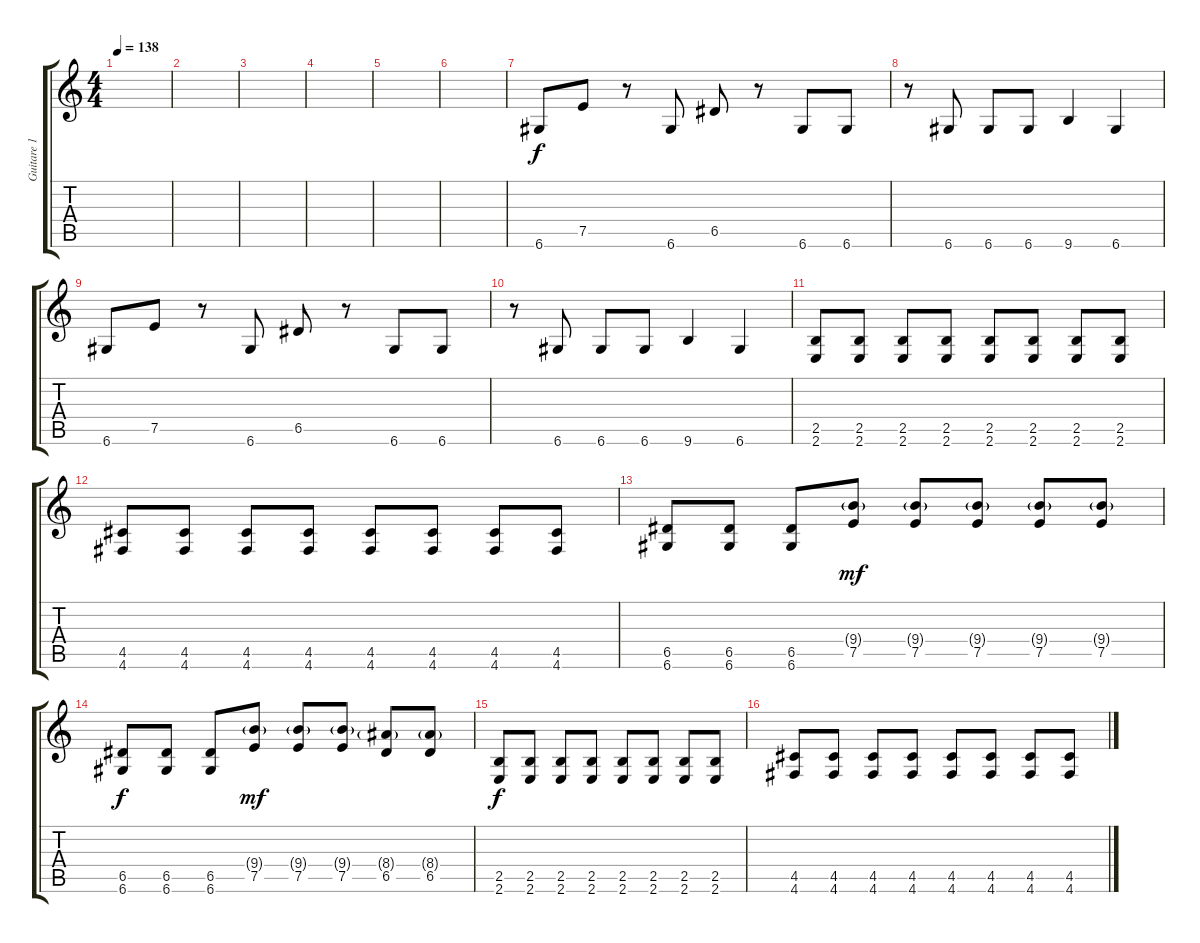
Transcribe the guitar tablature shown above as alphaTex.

\track ("Guitare 1" "Guitare 1") {instrument distortionguitar}
\staff {score tabs}
\tuning (E4 B3 G3 D3 A2 D2) {hide}
\ts (4 4)
\tempo 138
\clef g2
\ks c
|
|
|
|
|
|
6.6.8 7.5.8 r.8 6.6.8 6.5.8 r.8 6.6.8 6.6.8 |
r.8 6.6.8 6.6.8 6.6.8 9.6.4 6.6.4 |
6.6.8 7.5.8 r.8 6.6.8 6.5.8 r.8 6.6.8 6.6.8 |
r.8 6.6.8 6.6.8 6.6.8 9.6.4 6.6.4 |
(2.5 2.6).8{dy f} (2.5 2.6).8 (2.5 2.6).8 (2.5 2.6).8 (2.5 2.6).8 (2.5 2.6).8 (2.5 2.6).8 (2.5 2.6).8 |
(4.5 4.6).8 (4.5 4.6).8 (4.5 4.6).8 (4.5 4.6).8 (4.5 4.6).8 (4.5 4.6).8 (4.5 4.6).8 (4.5 4.6).8 |
(6.5 6.6).8 (6.5 6.6).8 (6.5 6.6).8 (9.4{g} 7.5).8{dy mf} (9.4{g} 7.5).8 (9.4{g} 7.5).8 (9.4{g} 7.5).8 (9.4{g} 7.5).8 |
(6.5 6.6).8{dy f} (6.5 6.6).8 (6.5 6.6).8 (9.4{g} 7.5).8{dy mf} (9.4{g} 7.5).8 (9.4{g} 7.5).8 (8.4{g} 6.5).8 (8.4{g} 6.5).8 |
(2.5 2.6).8{dy f} (2.5 2.6).8 (2.5 2.6).8 (2.5 2.6).8 (2.5 2.6).8 (2.5 2.6).8 (2.5 2.6).8 (2.5 2.6).8 |
(4.5 4.6).8 (4.5 4.6).8 (4.5 4.6).8 (4.5 4.6).8 (4.5 4.6).8 (4.5 4.6).8 (4.5 4.6).8 (4.5 4.6).8
